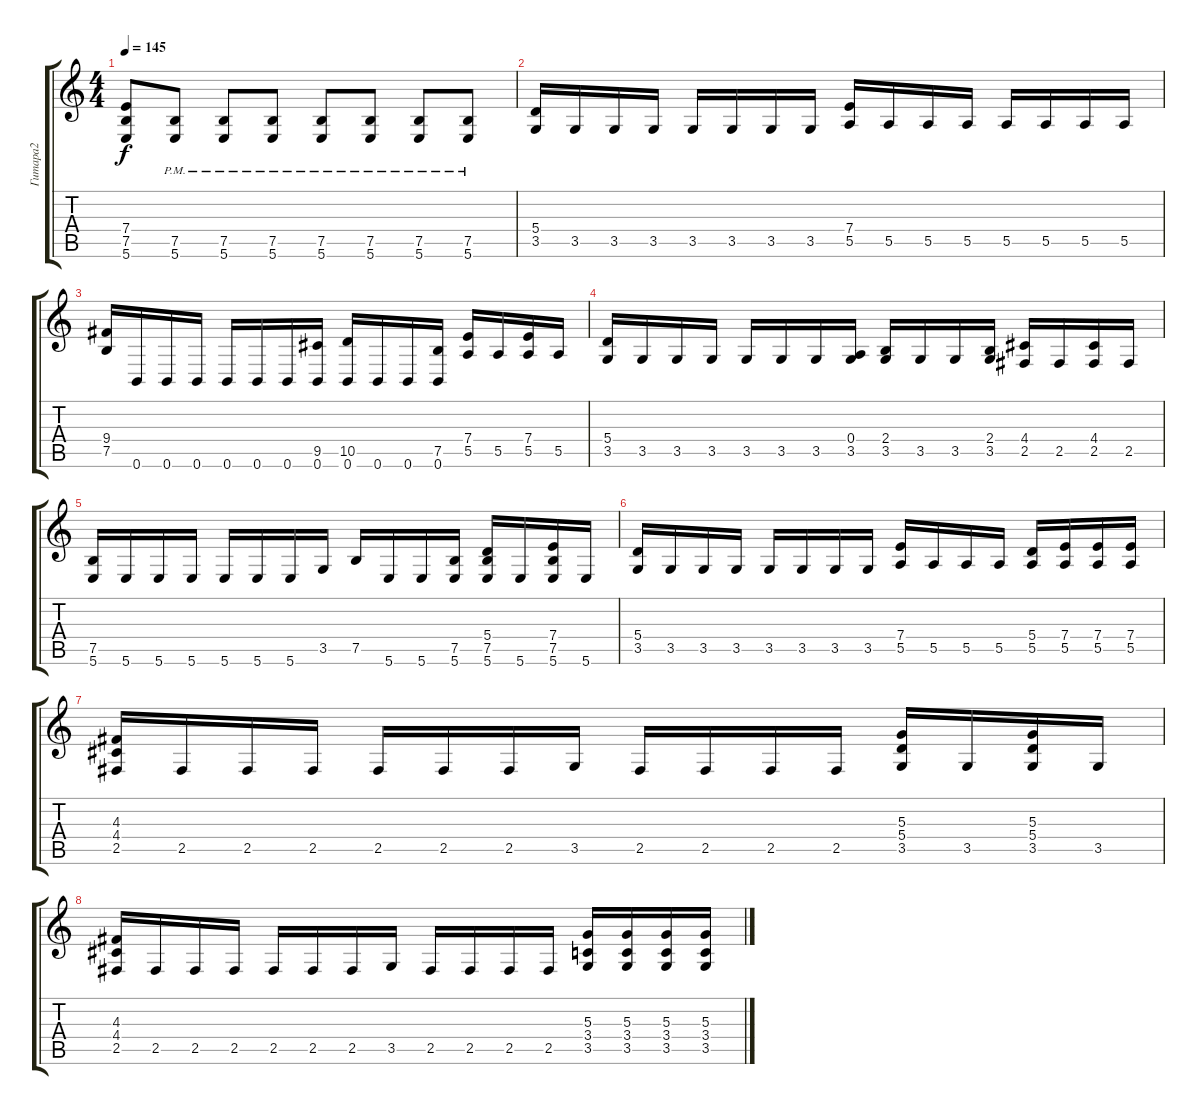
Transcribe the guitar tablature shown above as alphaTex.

\track ("Гитара2" "Гитара2") {instrument distortionguitar}
\staff {score tabs}
\tuning (B3 G3 D3 A2 E2 B1) {hide}
\ts (4 4)
\tempo 145
\clef g2
\ks c
(7.4 7.5 5.6).8{dy f} (7.5{pm} 5.6).8 (7.5{pm} 5.6).8 (7.5{pm} 5.6).8 (7.5{pm} 5.6).8 (7.5{pm} 5.6).8 (7.5{pm} 5.6).8 (7.5{pm} 5.6).8 |
(5.4 3.5).16 3.5.16 3.5.16 3.5.16 3.5.16 3.5.16 3.5.16 3.5.16 (7.4 5.5).16 5.5.16 5.5.16 5.5.16 5.5.16 5.5.16 5.5.16 5.5.16 |
(9.4 7.5).16 0.6.16 0.6.16 0.6.16 0.6.16 0.6.16 0.6.16 (9.5 0.6).16 (10.5 0.6).16 0.6.16 0.6.16 (7.5 0.6).16 (7.4 5.5).16 5.5.16 (7.4 5.5).16 5.5.16 |
(5.4 3.5).16 3.5.16 3.5.16 3.5.16 3.5.16 3.5.16 3.5.16 (0.4 3.5).16 (2.4 3.5).16 3.5.16 3.5.16 (2.4 3.5).16 (4.4 2.5).16 2.5.16 (4.4 2.5).16 2.5.16 |
(7.5 5.6).16 5.6.16 5.6.16 5.6.16 5.6.16 5.6.16 5.6.16 3.5.16 7.5.16 5.6.16 5.6.16 (7.5 5.6).16 (5.4 7.5 5.6).16 5.6.16 (7.4 7.5 5.6).16 5.6.16 |
(5.4 3.5).16 3.5.16 3.5.16 3.5.16 3.5.16 3.5.16 3.5.16 3.5.16 (7.4 5.5).16 5.5.16 5.5.16 5.5.16 (5.4 5.5).16 (7.4 5.5).16 (7.4 5.5).16 (7.4 5.5).16 |
(4.3 4.4 2.5).16 2.5.16 2.5.16 2.5.16 2.5.16 2.5.16 2.5.16 3.5.16 2.5.16 2.5.16 2.5.16 2.5.16 (5.3 5.4 3.5).16 3.5.16 (5.3 5.4 3.5).16 3.5.16 |
(4.3 4.4 2.5).16 2.5.16 2.5.16 2.5.16 2.5.16 2.5.16 2.5.16 3.5.16 2.5.16 2.5.16 2.5.16 2.5.16 (5.3 3.4 3.5).16 (5.3 3.4 3.5).16 (5.3 3.4 3.5).16 (5.3 3.4 3.5).16
